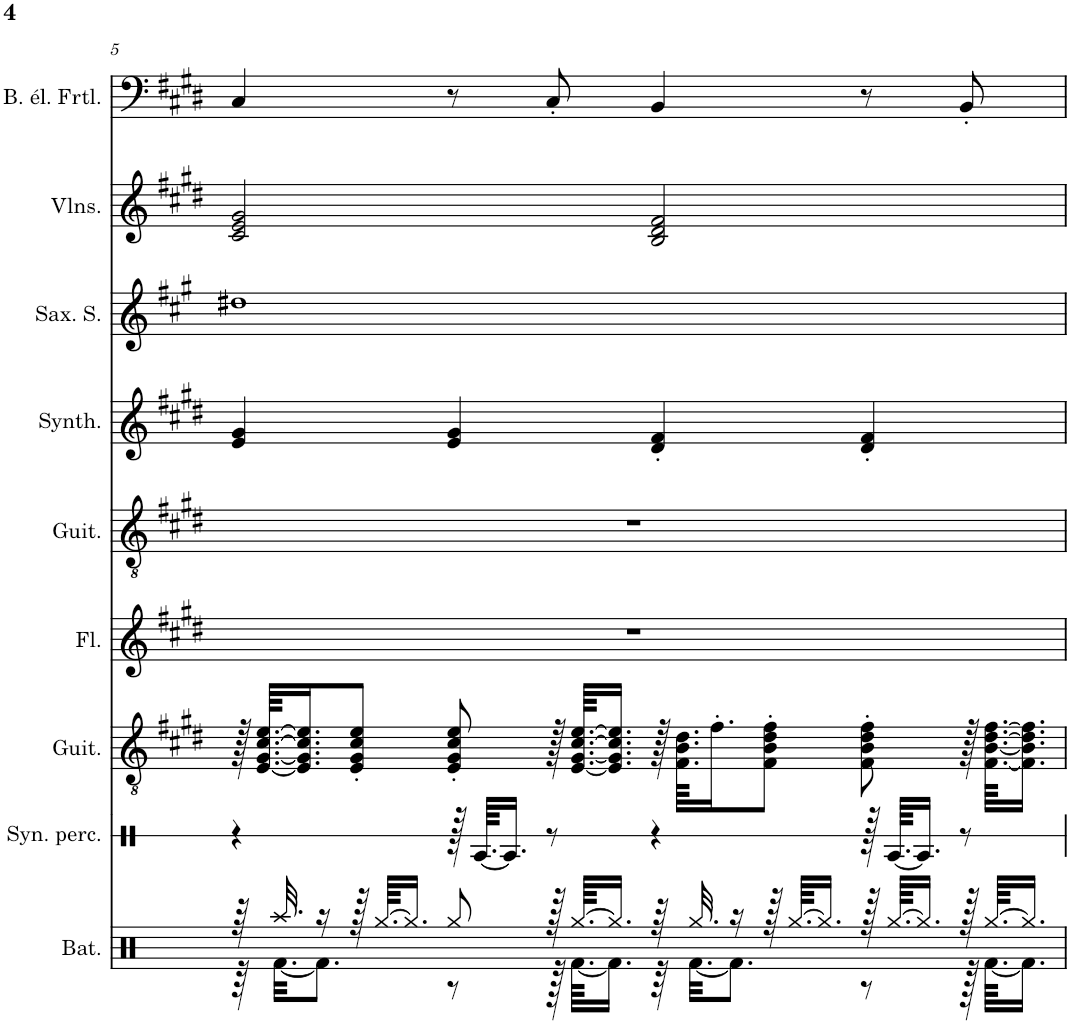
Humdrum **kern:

**kern	**kern	**kern	**kern	**kern	**kern	**kern	**kern	**kern
*part9	*part8	*part7	*part6	*part5	*part4	*part3	*part2	*part1
*staff9	*staff8	*staff7	*staff6	*staff5	*staff4	*staff3	*staff2	*staff1
*I"Batterie, Drums	*I"Synthétiseur de percussions, Drums	*I"Guitare acoustique, Acoustic Guitar (steel)	*I"Flûte, Flute	*I"Guitare acoustique, Acoustic Guitar (steel)	*I"Synthétiseur d'instruments à cordes, Synth Strings 1	*I"Saxophone Soprano	*I"Violons, String Ensemble 1	*I"Basse électrique fretless, Fretless Bass
*I'Bat.	*I'Syn. perc.	*I'Guit.	*I'Fl.	*I'Guit.	*I'Synth.	*I'Sax. S.	*I'Vlns.	*I'B. él. Frtl.
!!LO:PB:g=z
*clefX	*clefX	*clefGv2	*clefG2	*clefGv2	*clefG2	*clefG2	*clefG2	*clefF4
*	*	*	*	*	*	*Trd1c2	*	*Trd7c12
*k[]	*k[]	*k[f#c#g#d#]	*k[f#c#g#d#]	*k[f#c#g#d#]	*k[f#c#g#d#]	*k[f#c#g#]	*k[f#c#g#d#]	*k[f#c#g#d#]
*M4/4	*M4/4	*M4/4	*M4/4	*M4/4	*M4/4	*M4/4	*M4/4	*M4/4
=5	=5	=5	=5	=5	=5	=5	=5	=5
*^	*	*	*	*	*	*	*	*
64r	64r	4r	128r	1r	1r	4e/ 4g#/	1dd#X	2c#/ 2e/ 2g#/	4C#/
.	.	.	[64.E/ [64.G#/ [64.c#/ [64.e/KKLL	.	.	.	.	.	.
32.Raa/	[32.Rf\KKL	.	.	.	.	.	.	.	.
.	.	.	16.E/] 16.G#/] 16.c#/] 16.e/]J	.	.	.	.	.	.
16r	8.Rf\J]	.	.	.	.	.	.	.	.
128r	.	.	8E/' 8G#/' 8c#/' 8e/'J	.	.	.	.	.	.
[64.Rgg/KKLL	.	.	.	.	.	.	.	.	.
16.Rgg/JJ]	.	.	.	.	.	.	.	.	.
8Rgg/	8r	128r	8E/' 8G#/' 8c#/' 8e/'	.	.	4e/ 4g#/	.	.	8r
.	.	[64.RA/KKLL	.	.	.	.	.	.	.
.	.	16.RA/JJ]	.	.	.	.	.	.	.
128r	128r	8r	128r	.	.	.	.	.	8C#'/
[64.Rgg/KKLL	[64.Rf\KKLL	.	[64.E/ [64.G#/ [64.c#/ [64.e/KKLL	.	.	.	.	.	.
16.Rgg/JJ]	16.Rf\JJ]	.	16.E/] 16.G#/] 16.c#/] 16.e/]JJ	.	.	.	.	.	.
64r	64r	4r	128r	.	.	4d#/' 4f#/'	.	2B/ 2d#/ 2f#/	4BB/
.	.	.	64.F#\ 64.B\ 64.d#\KKLL	.	.	.	.	.	.
32.Rgg/	[32.Rf\KKL	.	.	.	.	.	.	.	.
.	.	.	16.f#'\J	.	.	.	.	.	.
16r	8.Rf\J]	.	.	.	.	.	.	.	.
128r	.	.	8F#\' 8B\' 8d#\' 8f#\'J	.	.	.	.	.	.
[64.Rgg/KKLL	.	.	.	.	.	.	.	.	.
16.Rgg/JJ]	.	.	.	.	.	.	.	.	.
128r	8r	128r	8F#\' 8B\' 8d#\' 8f#\'	.	.	4d#/' 4f#/'	.	.	8r
[64.Rgg/KKLL	.	[64.RA/KKLL	.	.	.	.	.	.	.
16.Rgg/JJ]	.	16.RA/JJ]	.	.	.	.	.	.	.
128r	128r	8r	128r	.	.	.	.	.	8BB'/
[64.Rgg/KKLL	[64.Rf\KKLL	.	[64.F#\ [64.B\ [64.d#\ [64.f#\KKLL	.	.	.	.	.	.
16.Rgg/JJ]	16.Rf\JJ]	.	16.F#\] 16.B\] 16.d#\] 16.f#\]JJ	.	.	.	.	.	.
*v	*v	*	*	*	*	*	*	*	*
=	=	=	=	=	=	=	=	=
*-	*-	*-	*-	*-	*-	*-	*-	*-
